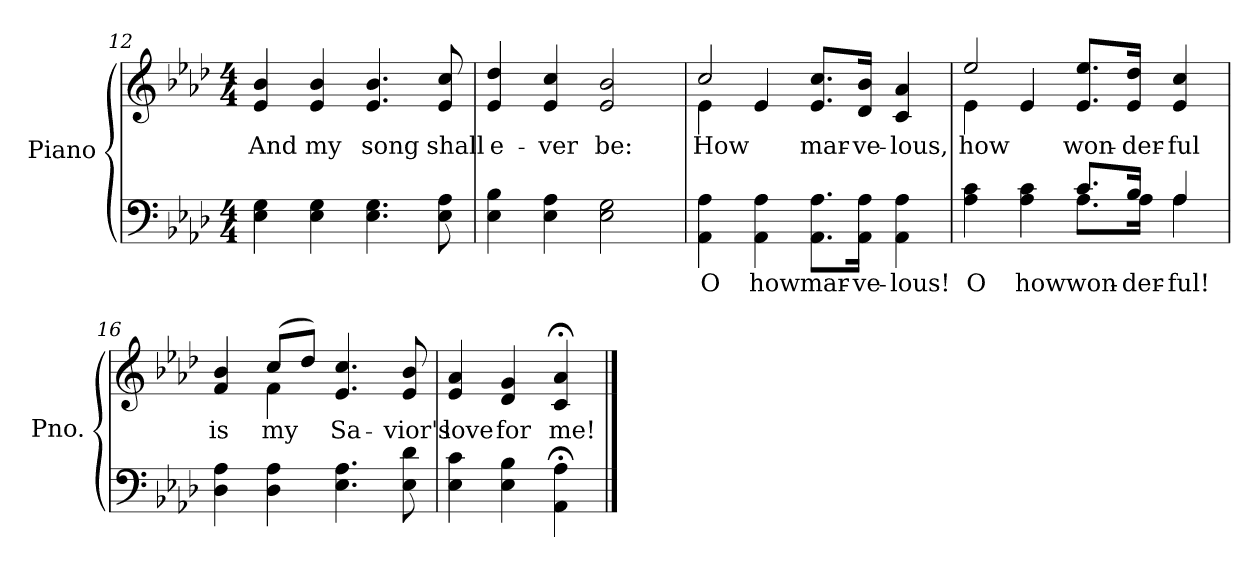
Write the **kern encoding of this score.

**kern	**text	**kern	**text
*part2	*part2	*part1	*part1
*staff2	*staff2	*staff1	*staff1
*I"Piano	*	*I"Piano	*
*I'Pno.	*	*I'Pno.	*
*clefF4	*	*clefG2	*
*k[b-e-a-d-]	*	*k[b-e-a-d-]	*
*A-:	*	*A-:	*
*M4/4	*	*M4/4	*
=12	=12	=12	=12
!	!	!	!LO:LY:b:color=#000000
4E-i\ 4Gi	.	4e-i/ 4b-i	And
!	!	!	!LO:LY:b:color=#000000
4E-i\ 4Gi	.	4e-i/ 4b-i	my
!	!	!	!LO:LY:b:color=#000000
4.E-i\ 4.Gi	.	4.e-i/ 4.b-i	song
!	!	!	!LO:LY:b:color=#000000
8E-i\ 8A-i	.	8e-i/ 8cci	shall
!!LO:LB:g=z
=13	=13	=13	=13
!	!	!	!LO:LY:b:color=#000000
4E-i\ 4B-i	.	4e-i/ 4dd-i	e-
!	!	!	!LO:LY:b:color=#000000
4E-i\ 4A-i	.	4e-i/ 4cci	-ver
!	!	!	!LO:LY:b:color=#000000
2E-i\ 2Gi	.	2e-i/ 2b-i	be:
=14	=14	=14	=14
!	!LO:LY:a:color=#000000	!	!
!	!	!	!LO:LY:b:color=#000000
*	*	*^	*
4AA-i\ 4A-i	O	2cci/	4e-i\	How
!	!LO:LY:a:color=#000000	!	!	!
4AA-i\ 4A-i	how	.	4e-i/	.
!	!LO:LY:a:color=#000000	!	!	!
!	!	!	!	!LO:LY:b:color=#000000
8.AA-i\ 8.A-i\L	mar-	8.e-i/ 8.cci/L	2ryy	mar-
!	!LO:LY:a:color=#000000	!	!	!
!	!	!	!	!LO:LY:b:color=#000000
16AA-i\ 16A-i\Jk	-ve-	16d-i/ 16b-i/Jk	.	-ve-
!	!LO:LY:a:color=#000000	!	!	!
!	!	!	!	!LO:LY:b:color=#000000
4AA-i\ 4A-i	-lous!	4ci/ 4a-i	.	-lous,
!!LO:LB:g=z	!!
=15	=15	=15	=15	=15
!	!LO:LY:a:color=#000000	!	!	!
*^	*	*	*	*
!	!	!	!	!	!LO:LY:b:color=#000000
4A-i\ 4ci	2ryy	O	2ee-i/	4e-i\	how
!	!	!LO:LY:a:color=#000000	!	!	!
4A-i\ 4ci	.	how	.	4e-i/	.
!	!	!LO:LY:a:color=#000000	!	!	!
!	!	!	!	!	!LO:LY:b:color=#000000
8.ci/L	8.A-i\L	won-	8.e-i/ 8.ee-i/L	2ryy	won-
!	!	!LO:LY:a:color=#000000	!	!	!
!	!	!	!	!	!LO:LY:b:color=#000000
16B-i/Jk	16A-i\Jk	-der-	16e-i/ 16dd-i/Jk	.	-der-
!	!	!LO:LY:a:color=#000000	!	!	!
!	!	!	!	!	!LO:LY:b:color=#000000
4A-i/	4A-i\	-ful!	4e-i/ 4cci	.	-ful
*v	*v	*	*	*	*
=16	=16	=16	=16	=16
*^	*	*	*	*
!	!	!	!	!	!LO:LY:b:color=#000000
*v	*v	*	*	*	*
4D-i\ 4A-i	.	4fi/ 4b-i	4ryy	is
!	!	!	!	!LO:LY:b:color=#000000
4D-i\ 4A-i	.	(8cci/L	4fi\	my
.	.	8dd-i/J)	.	.
!	!	!	!	!LO:LY:b:color=#000000
4.E-i\ 4.A-i	.	4.e-i/ 4.cci	2ryy	Sa-
!	!	!	!	!LO:LY:b:color=#000000
8E-i\ 8d-i	.	8e-i/ 8b-i	.	-vior's
*	*	*v	*v	*
=17	=17	=17	=17
!	!	!	!LO:LY:b:color=#000000
4E-i\ 4ci	.	4e-i/ 4a-i	love
!	!	!	!LO:LY:b:color=#000000
4E-i\ 4B-i	.	4d-i/ 4gi	for
!	!	!	!LO:LY:b:color=#000000
4AA-i\; 4A-i;	.	4ci/; 4a-i;	me!
==	==	==	==
*-	*-	*-	*-
